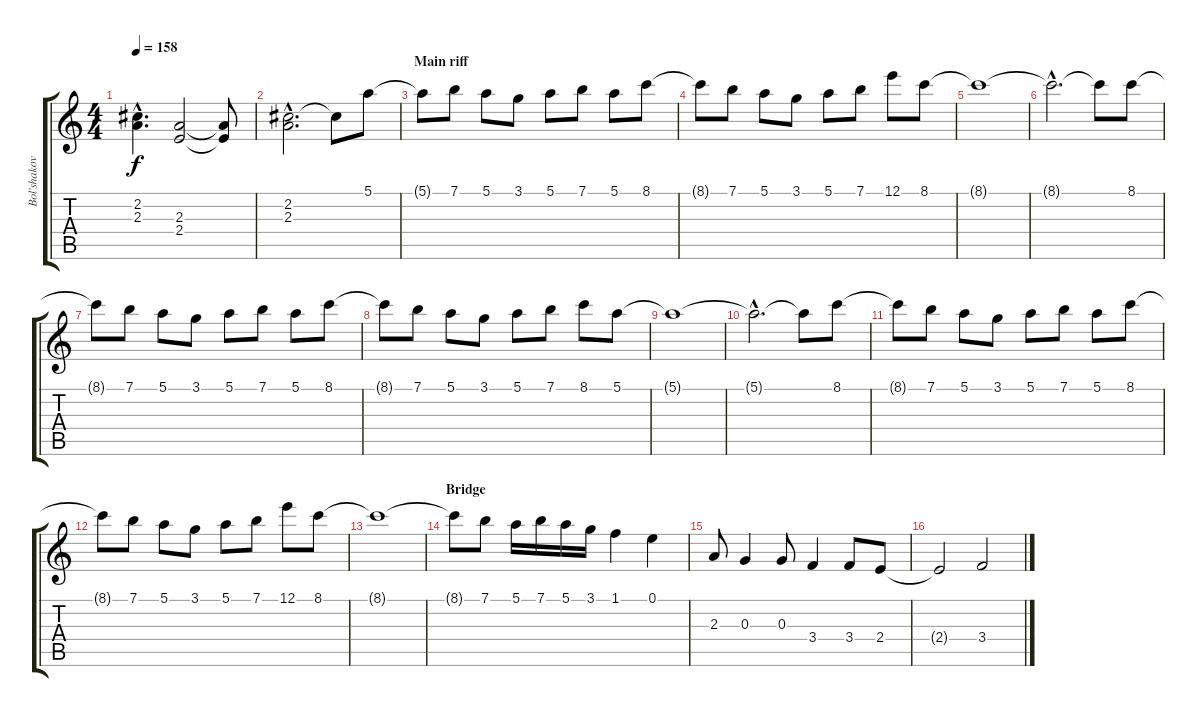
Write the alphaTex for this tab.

\track ("Bol'shakov" "Bol'shakov") {instrument overdrivenguitar}
\staff {score tabs}
\tuning (E4 B3 G3 D3 A2 E2) {hide}
\ts (4 4)
\tempo 158
\clef g2
\ks c
(2.2{hac} 2.3{hac}).4{d dy f} (2.3 2.4).2 (2.3{t} 2.4{t}).8 |
(2.2{hac} 2.3{hac}).2{d} 2.2{t}.8 5.1.8 |
\section ("" "Main riff")
5.1{t}.8{volume 14} 7.1.8 5.1.8 3.1.8 5.1.8 7.1.8 5.1.8 8.1.8 |
8.1{t}.8 7.1.8 5.1.8 3.1.8 5.1.8 7.1.8 12.1.8 8.1.8 |
8.1{t}.1 |
8.1{hac t}.2{d} 8.1{t}.8 8.1.8 |
8.1{t}.8 7.1.8 5.1.8 3.1.8 5.1.8 7.1.8 5.1.8 8.1.8 |
8.1{t}.8 7.1.8 5.1.8 3.1.8 5.1.8 7.1.8 8.1.8 5.1.8 |
5.1{t}.1 |
5.1{hac t}.2{d} 5.1{t}.8 8.1.8 |
8.1{t}.8 7.1.8 5.1.8 3.1.8 5.1.8 7.1.8 5.1.8 8.1.8 |
8.1{t}.8 7.1.8 5.1.8 3.1.8 5.1.8 7.1.8 12.1.8 8.1.8 |
8.1{t}.1 |
\section ("" "Bridge")
8.1{t}.8 7.1.8 5.1.16 7.1.16 5.1.16 3.1.16 1.1.4 0.1.4 |
2.3.8 0.3.4 0.3.8 3.4.4 3.4.8 2.4.8 |
2.4{t}.2 3.4.2
